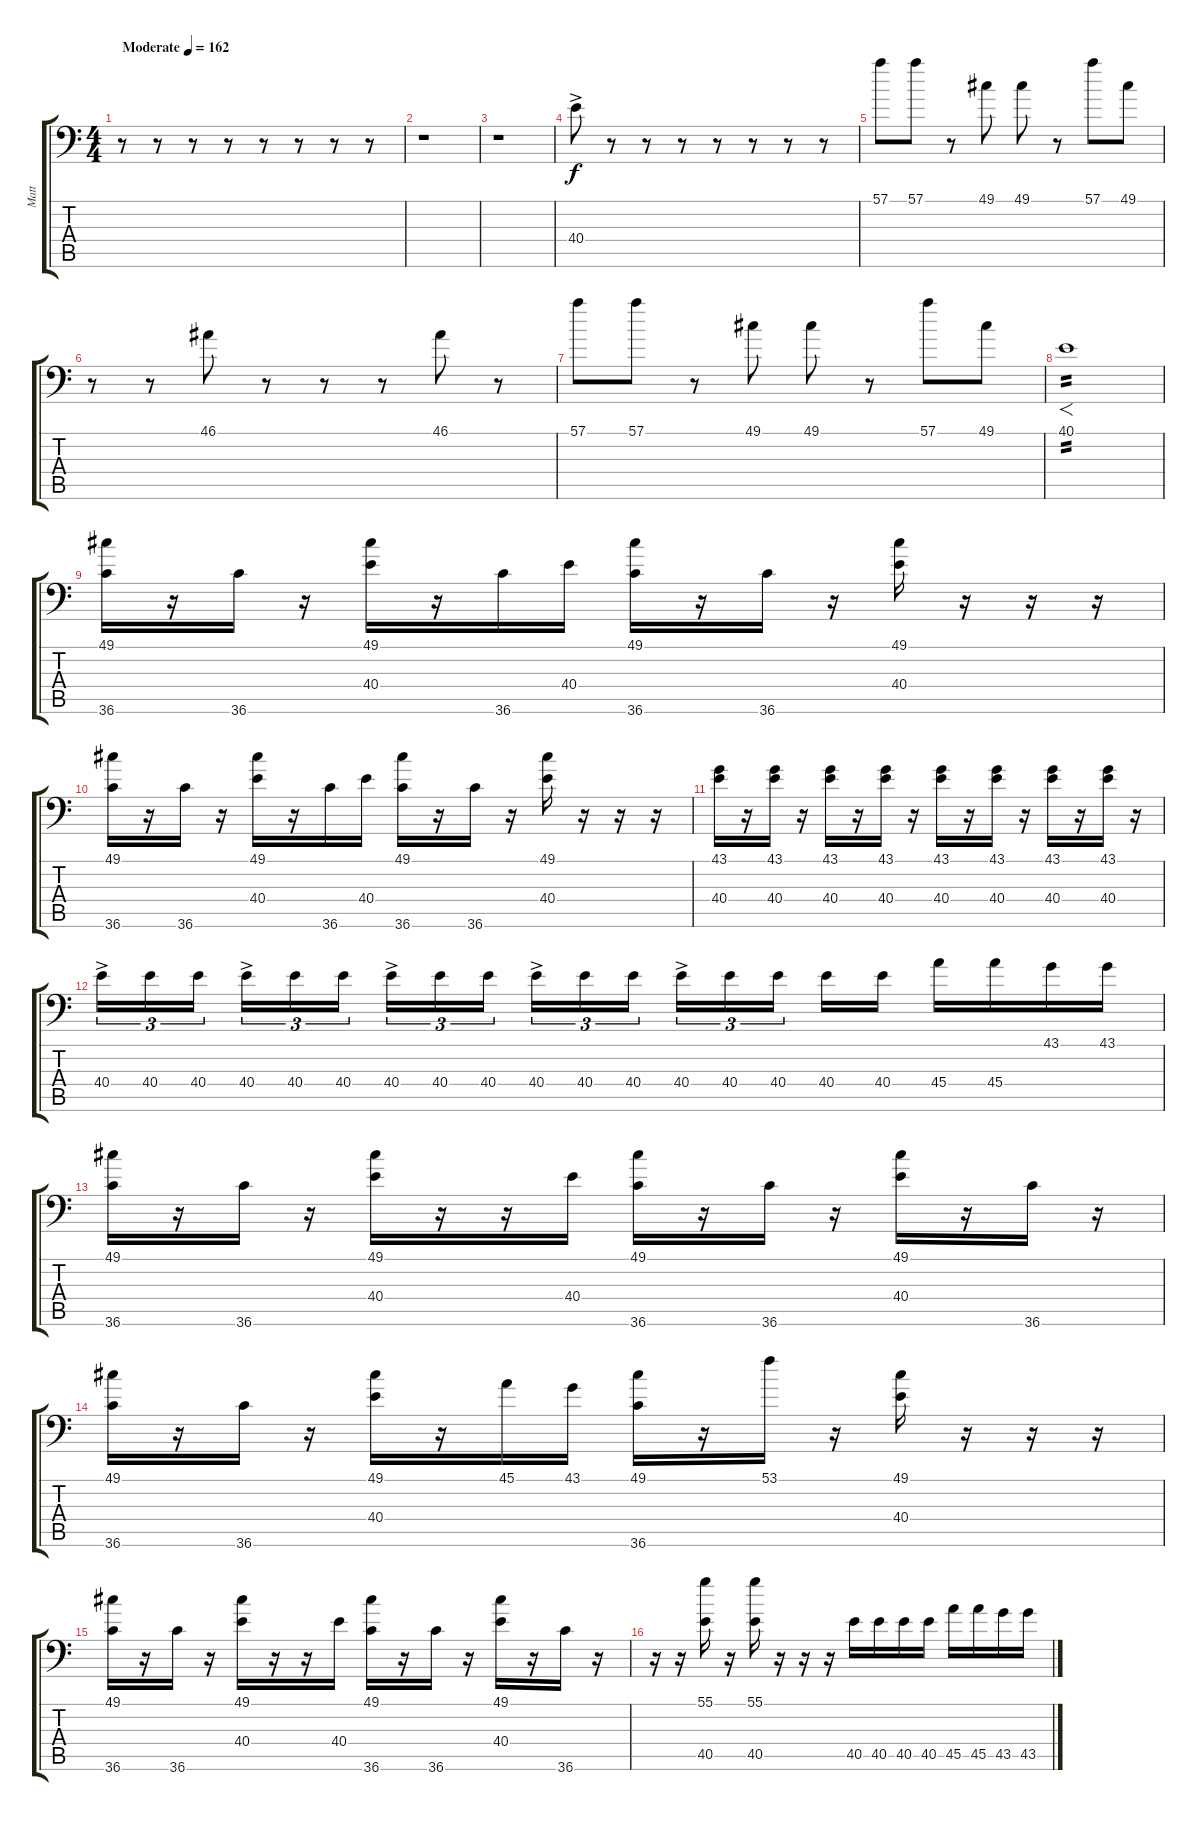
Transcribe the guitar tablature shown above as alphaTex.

\track ("Matt" "Matt") {instrument acousticgrandpiano}
\staff {score tabs}
\tuning (C-1 C-1 C-1 C-1 C-1 C-1) {hide}
\ts (4 4)
\tempo (162 "Moderate")
\clef f4
\ks c
r.8{dy f instrument acousticgrandpiano} r.8 r.8 r.8 r.8 r.8 r.8 r.8 |
r.1 |
r.1 |
40.4{ac}.8 r.8 r.8 r.8 r.8 r.8 r.8 r.8 |
57.1.8 57.1.8 r.8 49.1.8 49.1.8 r.8 57.1.8 49.1.8 |
r.8 r.8 46.1.8 r.8 r.8 r.8 46.1.8 r.8 |
57.1.8 57.1.8 r.8 49.1.8 49.1.8 r.8 57.1.8 49.1.8 |
40.1.1{f tp 2} |
(49.1 36.6).16 r.16 36.6.16 r.16 (49.1 40.4).16 r.16 36.6.16 40.4.16 (49.1 36.6).16 r.16 36.6.16 r.16 (49.1 40.4).16 r.16 r.16 r.16 |
(49.1 36.6).16 r.16 36.6.16 r.16 (49.1 40.4).16 r.16 36.6.16 40.4.16 (49.1 36.6).16 r.16 36.6.16 r.16 (49.1 40.4).16 r.16 r.16 r.16 |
(43.1 40.4).16 r.16 (43.1 40.4).16 r.16 (43.1 40.4).16 r.16 (43.1 40.4).16 r.16 (43.1 40.4).16 r.16 (43.1 40.4).16 r.16 (43.1 40.4).16 r.16 (43.1 40.4).16 r.16 |
40.4{ac}.16{tu (3 2)} 40.4.16{tu (3 2)} 40.4.16{tu (3 2)} 40.4{ac}.16{tu (3 2)} 40.4.16{tu (3 2)} 40.4.16{tu (3 2)} 40.4{ac}.16{tu (3 2)} 40.4.16{tu (3 2)} 40.4.16{tu (3 2)} 40.4{ac}.16{tu (3 2)} 40.4.16{tu (3 2)} 40.4.16{tu (3 2)} 40.4{ac}.16{tu (3 2)} 40.4.16{tu (3 2)} 40.4.16{tu (3 2)} 40.4.16 40.4.16 45.4.16 45.4.16 43.1.16 43.1.16 |
(49.1 36.6).16 r.16 36.6.16 r.16 (49.1 40.4).16 r.16 r.16 40.4.16 (49.1 36.6).16 r.16 36.6.16 r.16 (49.1 40.4).16 r.16 36.6.16 r.16 |
(49.1 36.6).16 r.16 36.6.16 r.16 (49.1 40.4).16 r.16 45.1.16 43.1.16 (49.1 36.6).16 r.16 53.1.16 r.16 (49.1 40.4).16 r.16 r.16 r.16 |
(49.1 36.6).16 r.16 36.6.16 r.16 (49.1 40.4).16 r.16 r.16 40.4.16 (49.1 36.6).16 r.16 36.6.16 r.16 (49.1 40.4).16 r.16 36.6.16 r.16 |
r.16 r.16 (55.1 40.5).16 r.16 (55.1 40.5).16 r.16 r.16 r.16 40.5.16 40.5.16 40.5.16 40.5.16 45.5.16 45.5.16 43.5.16 43.5.16
